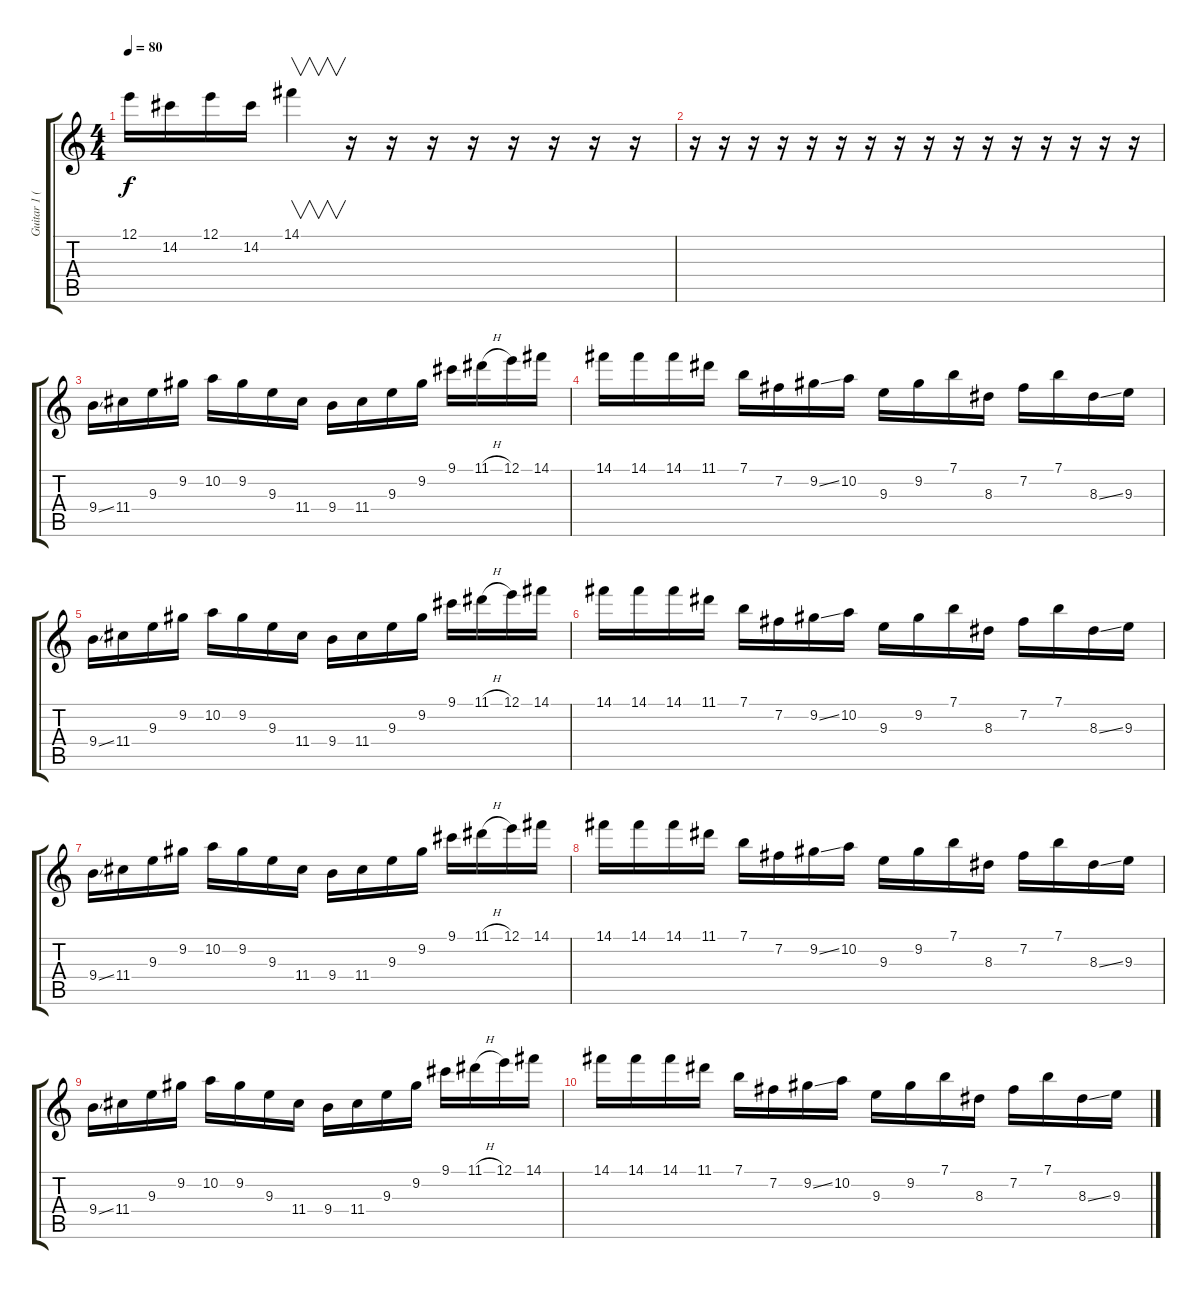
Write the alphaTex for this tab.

\track ("Guitar 1 (Solo)" "Guitar 1 (") {instrument electricguitarjazz}
\staff {score tabs}
\tuning (E4 B3 G3 D3 A2 E2) {hide}
\ts (4 4)
\tempo 80
\clef g2
\ks c
12.1.16{dy f} 14.2.16 12.1.16 14.2.16 14.1.4{v} r.16 r.16 r.16 r.16 r.16 r.16 r.16 r.16 |
r.16 r.16 r.16 r.16 r.16 r.16 r.16 r.16 r.16 r.16 r.16 r.16 r.16 r.16 r.16 r.16 |
9.4{ss}.16 11.4.16 9.3.16 9.2.16 10.2.16 9.2.16 9.3.16 11.4.16 9.4.16 11.4.16 9.3.16 9.2.16 9.1.16 11.1{h}.16 12.1.16 14.1.16 |
14.1.16 14.1.16 14.1.16 11.1.16 7.1.16 7.2.16 9.2{ss}.16 10.2.16 9.3.16 9.2.16 7.1.16 8.3.16 7.2.16 7.1.16 8.3{ss}.16 9.3.16 |
9.4{ss}.16{volume 12} 11.4.16 9.3.16 9.2.16 10.2.16 9.2.16 9.3.16 11.4.16 9.4.16 11.4.16 9.3.16 9.2.16 9.1.16 11.1{h}.16 12.1.16 14.1.16 |
14.1.16{volume 10} 14.1.16 14.1.16 11.1.16 7.1.16 7.2.16 9.2{ss}.16 10.2.16 9.3.16 9.2.16 7.1.16 8.3.16 7.2.16 7.1.16 8.3{ss}.16 9.3.16 |
9.4{ss}.16{volume 8} 11.4.16 9.3.16 9.2.16 10.2.16 9.2.16 9.3.16 11.4.16 9.4.16 11.4.16 9.3.16 9.2.16 9.1.16 11.1{h}.16 12.1.16 14.1.16 |
14.1.16{volume 6} 14.1.16 14.1.16 11.1.16 7.1.16 7.2.16 9.2{ss}.16 10.2.16 9.3.16 9.2.16 7.1.16 8.3.16 7.2.16 7.1.16 8.3{ss}.16 9.3.16 |
9.4{ss}.16{volume 4} 11.4.16 9.3.16 9.2.16 10.2.16 9.2.16 9.3.16 11.4.16 9.4.16 11.4.16 9.3.16 9.2.16 9.1.16 11.1{h}.16 12.1.16 14.1.16 |
14.1.16{volume 2} 14.1.16 14.1.16 11.1.16 7.1.16 7.2.16 9.2{ss}.16 10.2.16 9.3.16 9.2.16 7.1.16 8.3.16 7.2.16 7.1.16 8.3{ss}.16 9.3.16
